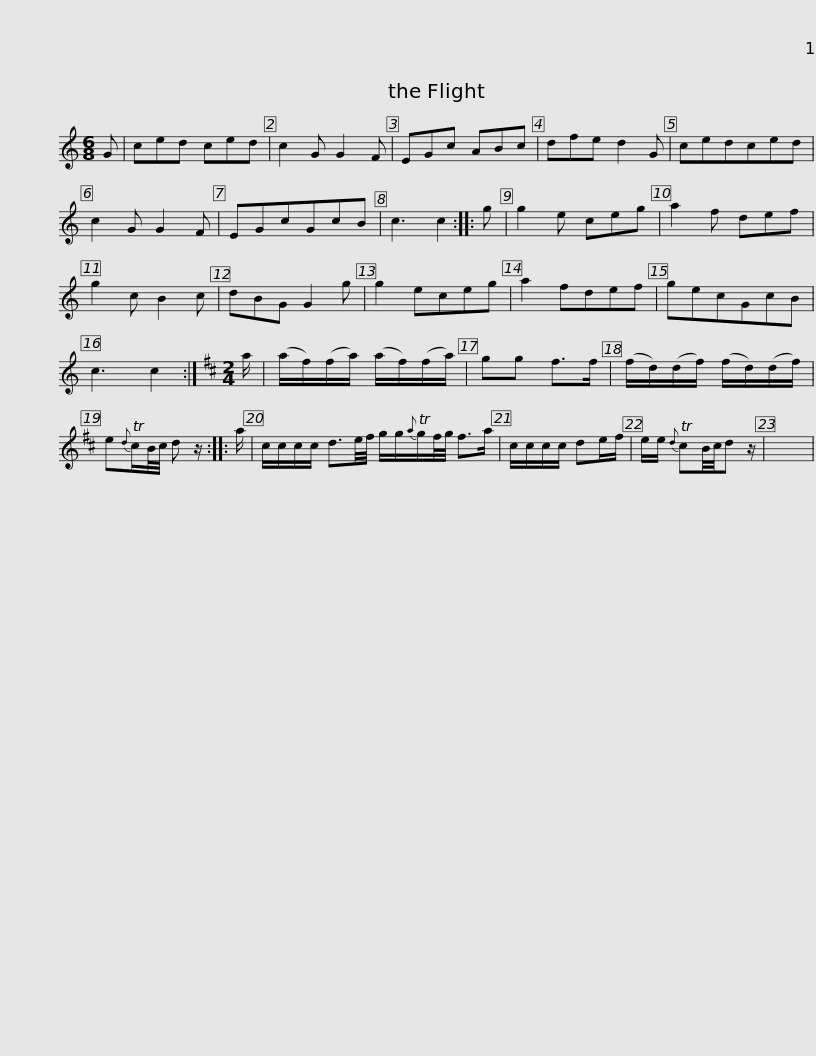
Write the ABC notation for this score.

X:1
L:1/8
M:6/8
I:linebreak $
K:C
V:1 treble
V:1
 G | ced ced | c2 G G2 F | EGc ABc | dfe d2 G | %5
 cedced | c2 G G2 F | EGcGcB | c3 c2 ::$ g | %10
 g2 e ceg | a2 f def | g2 c B2 c | dBG G2 g | g2 eceg | %15
 a2 fdef | gecGcB | c3 c2 :|$[K:D][M:2/4] a/ | (a/f/)(f/a/) (a/f/)(f/a/) | %20
 gg f>f | (f/d/)(d/f/) (f/d/)(d/f/) | e{d}Tc/B/4c/4 d z/ :: a/ |$ c/c/c/c/ d3/2e/4f/4 g/g/{a}Tg/f/4g/4 f>a | %25
 c/c/c/c/ de/f/ | e/e/{d} TcB/4c/4d z/ | x4 | %28
